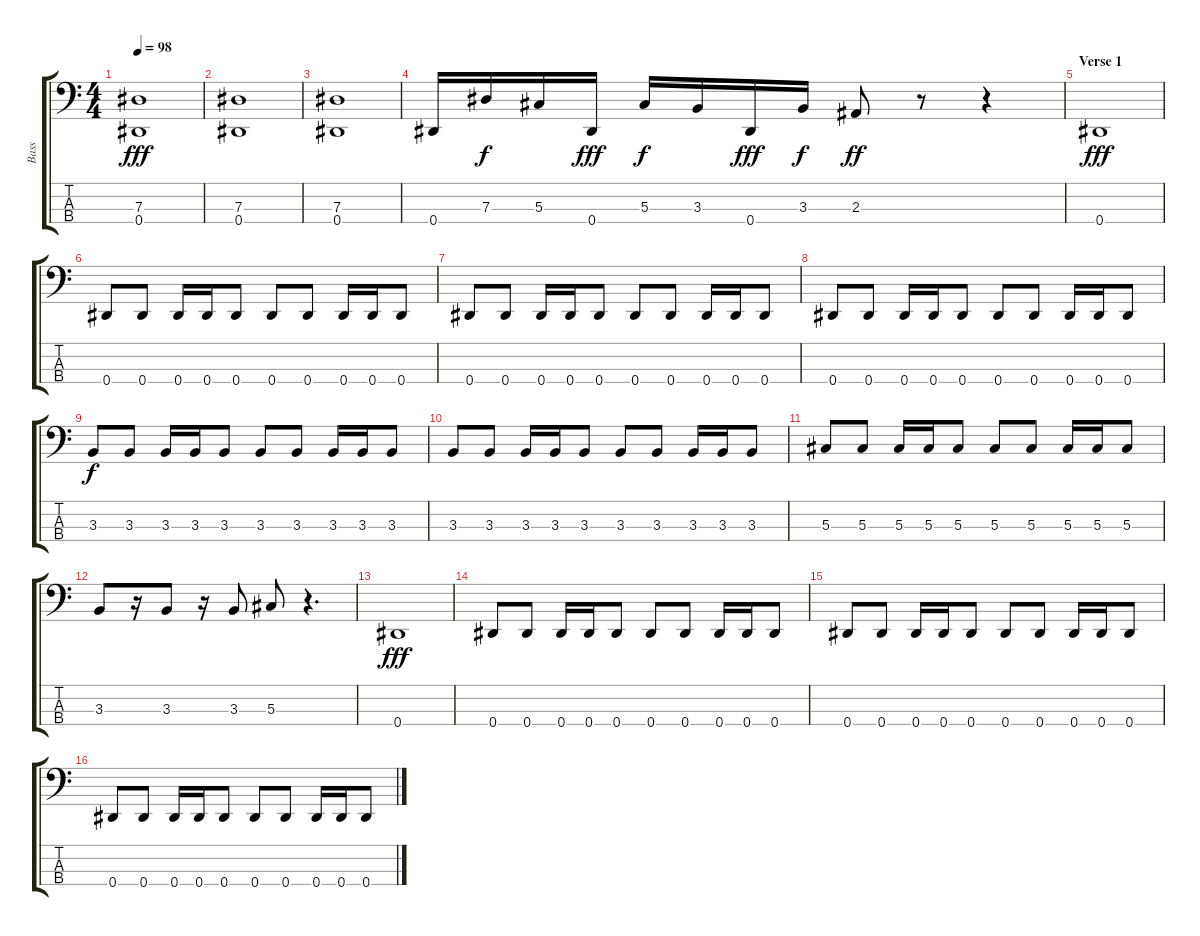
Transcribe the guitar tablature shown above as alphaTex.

\track ("Bass" "Bass") {instrument electricbassfinger}
\staff {score tabs}
\tuning (Gb2 Db2 Ab1 Eb1) {hide}
\ts (4 4)
\tempo 98
\clef f4
\ks c
(7.3 0.4).1{dy fff} |
(7.3 0.4).1 |
(7.3 0.4).1 |
0.4.16 7.3.16{dy f} 5.3.16 0.4.16{dy fff} 5.3.16{dy f} 3.3.16 0.4.16{dy fff} 3.3.16{dy f} 2.3.8{dy ff} r.8 r.4 |
\section ("" "Verse 1")
0.4.1{dy fff} |
0.4.8 0.4.8 0.4.16 0.4.16 0.4.8 0.4.8 0.4.8 0.4.16 0.4.16 0.4.8 |
0.4.8 0.4.8 0.4.16 0.4.16 0.4.8 0.4.8 0.4.8 0.4.16 0.4.16 0.4.8 |
0.4.8 0.4.8 0.4.16 0.4.16 0.4.8 0.4.8 0.4.8 0.4.16 0.4.16 0.4.8 |
3.3.8{dy f} 3.3.8 3.3.16 3.3.16 3.3.8 3.3.8 3.3.8 3.3.16 3.3.16 3.3.8 |
3.3.8 3.3.8 3.3.16 3.3.16 3.3.8 3.3.8 3.3.8 3.3.16 3.3.16 3.3.8 |
5.3.8 5.3.8 5.3.16 5.3.16 5.3.8 5.3.8 5.3.8 5.3.16 5.3.16 5.3.8 |
3.3.8 r.16 3.3.8 r.16 3.3.8 5.3.8 r.4{d} |
0.4.1{dy fff} |
0.4.8 0.4.8 0.4.16 0.4.16 0.4.8 0.4.8 0.4.8 0.4.16 0.4.16 0.4.8 |
0.4.8 0.4.8 0.4.16 0.4.16 0.4.8 0.4.8 0.4.8 0.4.16 0.4.16 0.4.8 |
0.4.8 0.4.8 0.4.16 0.4.16 0.4.8 0.4.8 0.4.8 0.4.16 0.4.16 0.4.8
